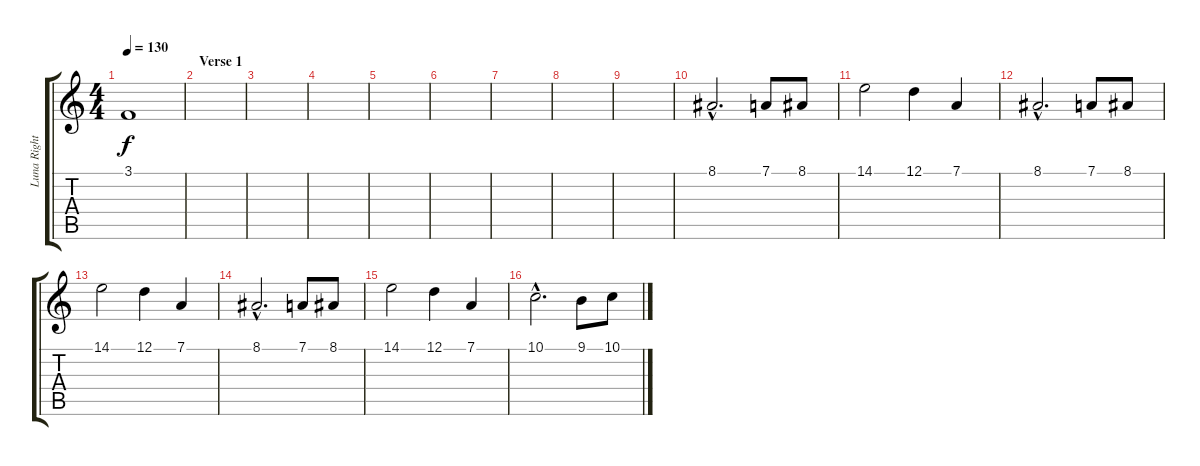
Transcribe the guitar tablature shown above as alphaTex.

\track ("Luna Right" "Luna Right") {instrument choiraahs}
\staff {score tabs}
\tuning (D4 A3 F3 C3 G2 D2) {hide}
\ts (4 4)
\tempo 130
\clef g2
\ks c
3.1.1{dy f} |
\section ("" "Verse 1")
|
|
|
|
|
|
|
|
8.1{hac}.2{d} 7.1.8 8.1.8 |
14.1.2 12.1.4 7.1.4 |
8.1{hac}.2{d} 7.1.8 8.1.8 |
14.1.2 12.1.4 7.1.4 |
8.1{hac}.2{d} 7.1.8 8.1.8 |
14.1.2 12.1.4 7.1.4 |
10.1{hac}.2{d} 9.1.8 10.1.8
